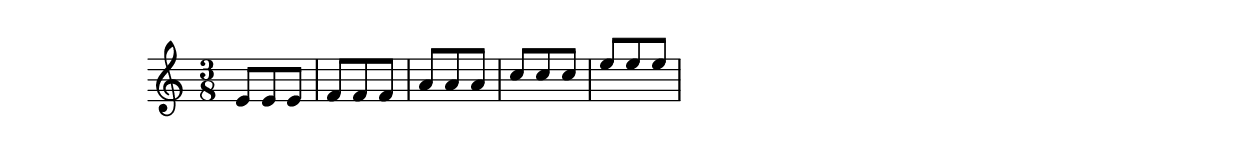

\version "2.10.0"
\header {

  texidoc = "Upstem notes before a barline are printed with some extra
space. This is an optical correction similar to juxtaposed stems.
"

}

\layout { ragged-right = ##t}

\relative e'
{

				%%\override Staff.StaffSpacing  #'stem-spacing-correction = #0.5
				%%\override Staff.NoteSpacing  #'stem-spacing-correction = #0.5

  \time 3/8
  \stemUp
  e8 e e
  f f f
  a a a
  c c c
  e e e
}



